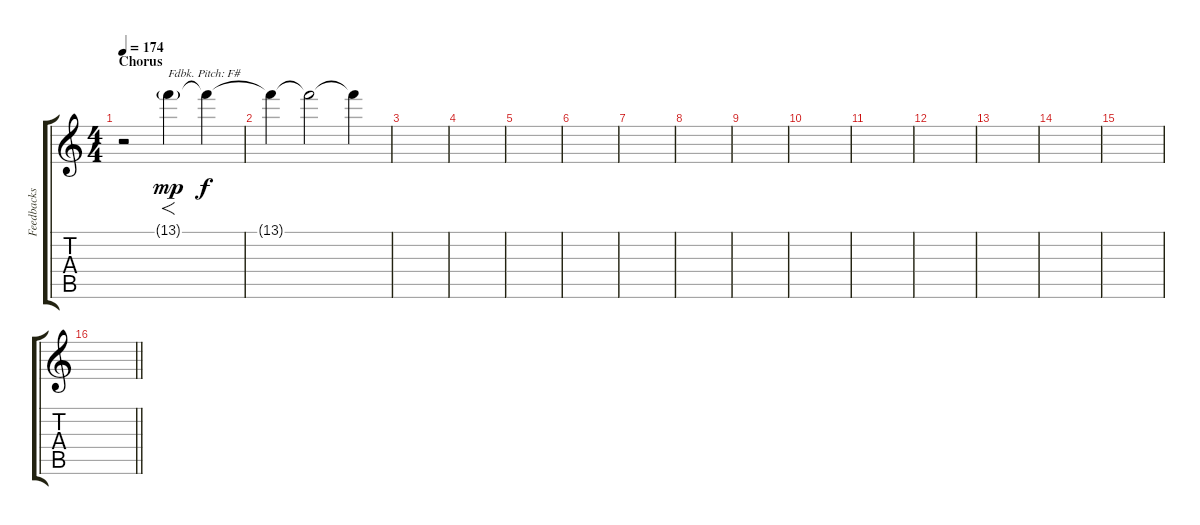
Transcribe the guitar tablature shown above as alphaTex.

\track ("Feedbacks" "Feedbacks") {instrument distortionguitar}
\staff {score tabs}
\tuning (E4 B3 G3 D3 A2 E2) {hide}
\ts (4 4)
\section ("" "Chorus")
\tempo 174
\clef g2
\ks c
r.2{dy f beam merge} 13.1{g}.4{f txt "Fdbk. Pitch: F#" dy mp} 13.1{t}.4{dy f} |
13.1{t}.4{beam merge} 13.1{t}.2{beam merge} 13.1{t}.4 |
|
|
|
|
|
|
|
|
|
|
|
|
|
\barLineRight lightlight
